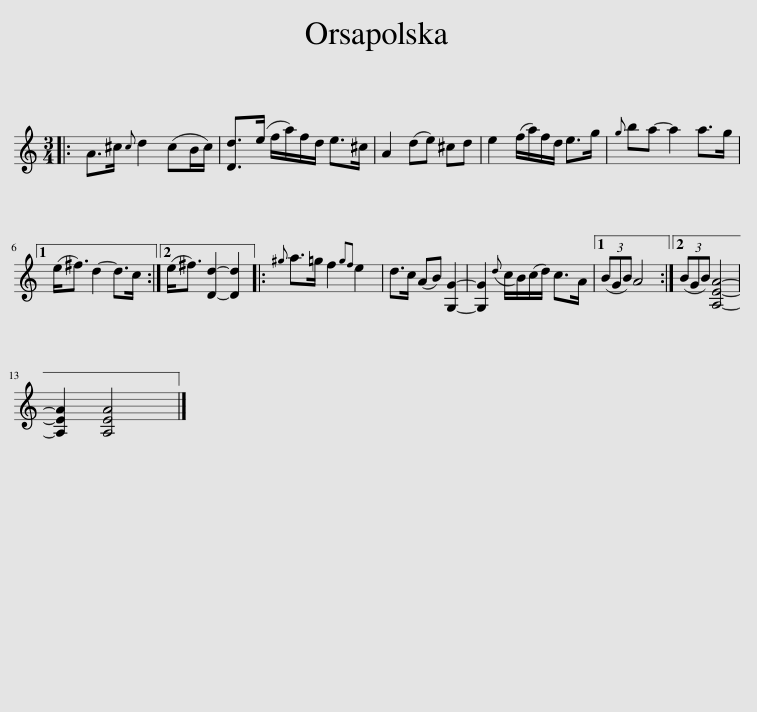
X:1
L:1/8
M:3/4
I:linebreak $
K:C
V:1 treble
V:1
|: A>^c{c} d2 (cB/c/) | [Dd]>(e f/a/)f/d/ e>^c | A2 (de) ^cd | e2 (f/a/)f/d/ e>g |{g} ba- a2 a>g |1$ %5
 (e<^f) d2- d>c :|2 (e<^f) [Dd]2- [Dd]2 |:{^g} a>=g f2{gf} e2 | d>c (AB) [G,G]2- | [G,G]2({d} c/B/)(c/d/) c>A |1 %10
 (3(BGB) A4 :|2 (3(BGB) [A,EA]4- |$ [A,EA]2 [A,EA]4 |] %13
